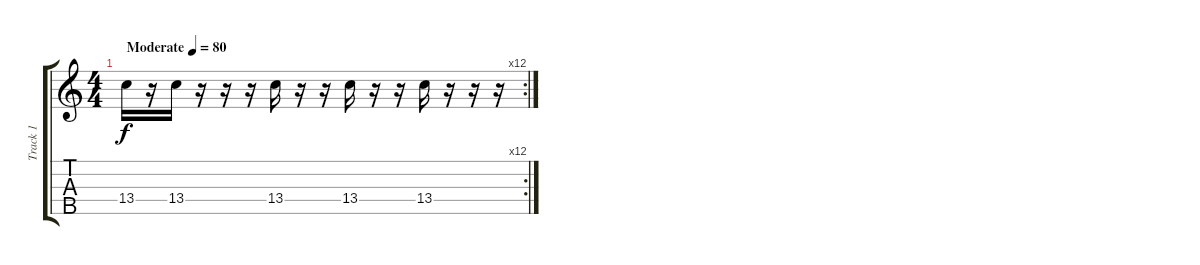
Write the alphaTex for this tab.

\track ("Track 1" "Track 1") {instrument electricguitarclean}
\staff {score tabs}
\tuning (D4 A3 E3 B2 Gb2) {hide}
\rc 12
\ts (4 4)
\tempo (80 "Moderate")
\clef g2
\ks c
13.4.16{dy f instrument electricguitarclean} r.16 13.4.16 r.16 r.16 r.16 13.4.16 r.16 r.16 13.4.16 r.16 r.16 13.4.16 r.16 r.16 r.16
